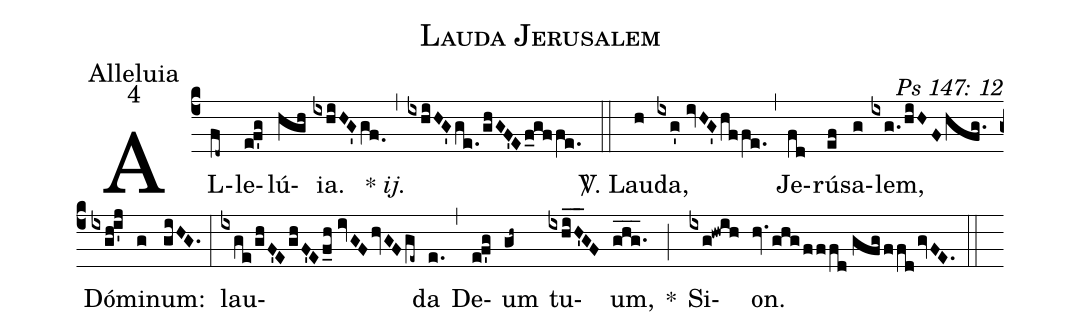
name: Lauda Jerusalem;
office-part: Alleluia;
mode: 4;
commentary: Ps 147: 12;
%%
(c4) AL(fd~)le(e!f'g)lú(hgh)ia.(ixhiHG'gf.0) {*} <i>ij.</i>(,) (ixhiHG'ge./ghGF'Ef_gffe.) (::)
<sp>V/</sp>. Lau(h)da,(ixg'//ivHG'hffe.) (,) Je(fd)rú(ef)sa(g)lem,(ixg./hiHFhfg.) Dó(ixgh!i'j)mi(g)num:(giHG.) (:)
lau(ixge/ghF'EghF'Ef_h//ivGFhvGFge~)da(e.) (,) De(e!f'g)um(gh~) tu(ixhi_H'_GF)um,(ghg.___) *(;) Si(ixg!hwih)on.(hv.ghg/fffd//gfg/ffdgvFE.) (::)
